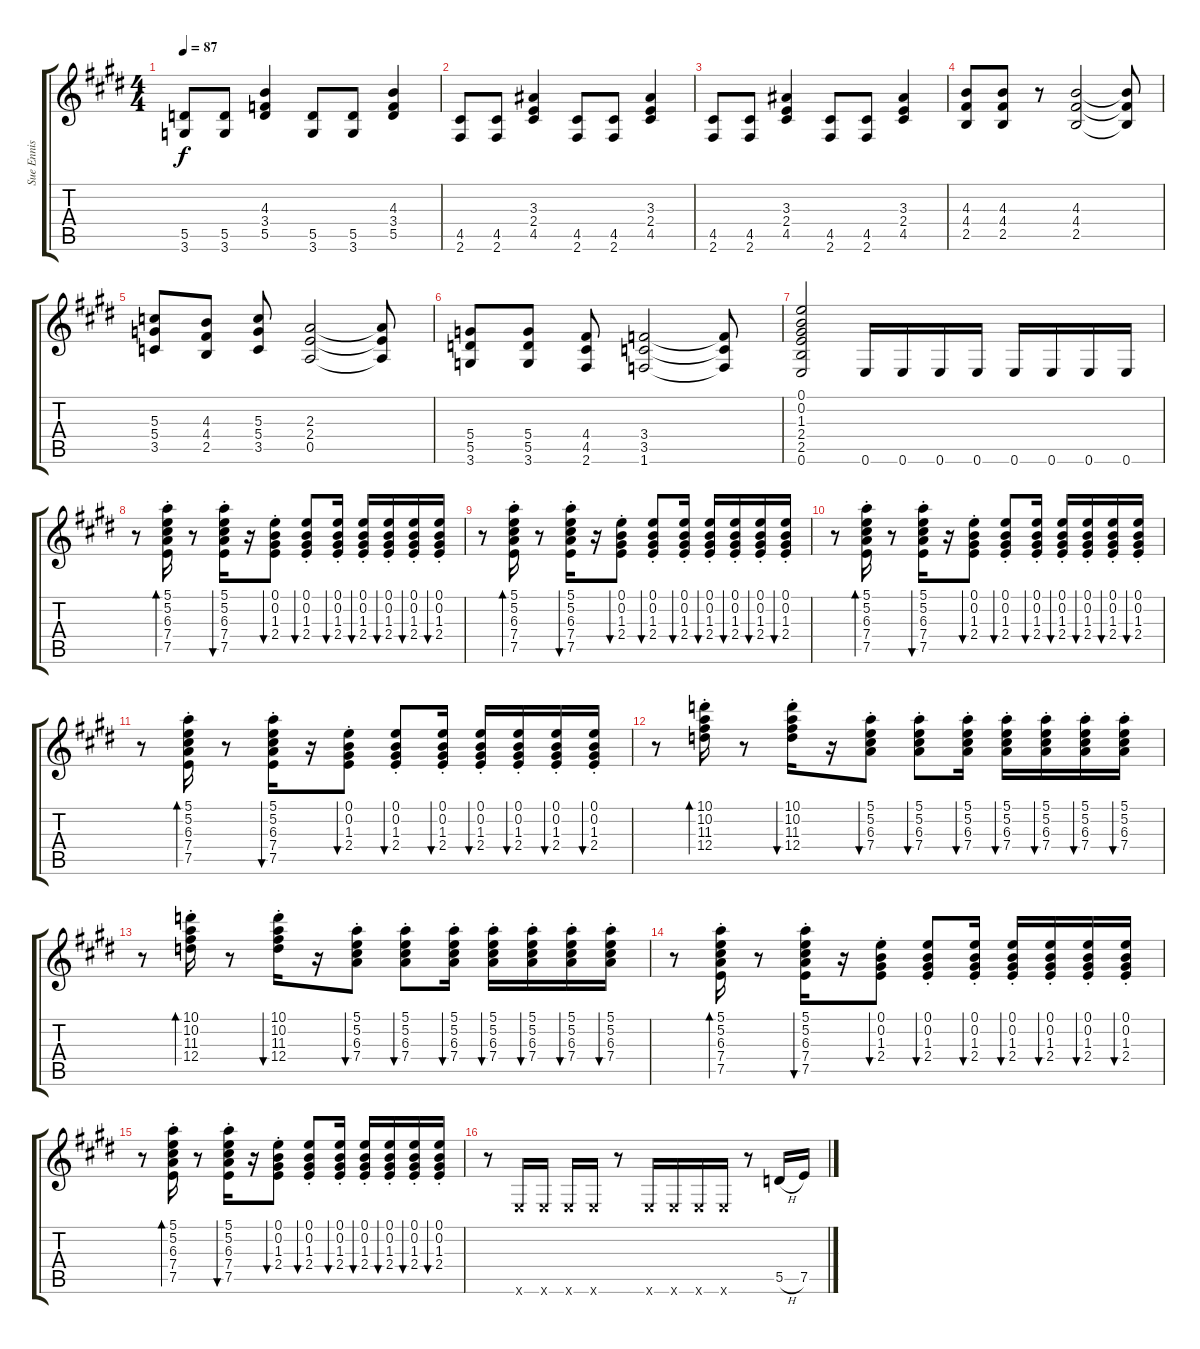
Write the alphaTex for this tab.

\track ("Sue Ennis Guitar" "Sue Ennis ") {instrument overdrivenguitar}
\staff {score tabs}
\tuning (E4 B3 G3 D3 A2 E2) {hide}
\ts (4 4)
\tempo 87
\clef g2
\ks e
(5.5 3.6).8{dy f} (5.5 3.6).8 (4.3 3.4 5.5).4 (5.5 3.6).8 (5.5 3.6).8 (4.3 3.4 5.5).4 |
(4.5 2.6).8 (4.5 2.6).8 (3.3 2.4 4.5).4 (4.5 2.6).8 (4.5 2.6).8 (3.3 2.4 4.5).4 |
(4.5 2.6).8 (4.5 2.6).8 (3.3 2.4 4.5).4 (4.5 2.6).8 (4.5 2.6).8 (3.3 2.4 4.5).4 |
(4.3 4.4 2.5).8 (4.3 4.4 2.5).8 r.8 (4.3 4.4 2.5).2 (4.3{t} 4.4{t} 2.5{t}).8 |
(5.3 5.4 3.5).8 (4.3 4.4 2.5).8 (5.3 5.4 3.5).8 (2.3 2.4 0.5).2 (2.3{t} 2.4{t} 0.5{t}).8 |
(5.4 5.5 3.6).8 (5.4 5.5 3.6).8 (4.4 4.5 2.6).8 (3.4 3.5 1.6).2 (3.4{t} 3.5{t} 1.6{t}).8 |
(0.1 0.2 1.3 2.4 2.5 0.6).2 0.6.16 0.6.16 0.6.16 0.6.16 0.6.16 0.6.16 0.6.16 0.6.16 |
r.8 (5.1 5.2 6.3 7.4 7.5{st}).16{bd 30 volume 11 instrument overdrivenguitar} r.8 (5.1 5.2 6.3 7.4{st} 7.5).16{bu 60} r.16 (0.1 0.2{st} 1.3 2.4).8{bu 60} (0.1 0.2 1.3{st} 2.4).8{bu 60} (0.1 0.2{st} 1.3 2.4).16{bu 60} (0.1 0.2 1.3{st} 2.4).16{bu 60} (0.1 0.2 1.3{st} 2.4).16{bu 60} (0.1 0.2 1.3{st} 2.4).16{bu 60} (0.1 0.2 1.3{st} 2.4).16{bu 60} |
r.8 (5.1 5.2 6.3 7.4 7.5{st}).16{bd 30} r.8 (5.1 5.2 6.3 7.4{st} 7.5).16{bu 60} r.16 (0.1 0.2{st} 1.3 2.4).8{bu 60} (0.1 0.2 1.3{st} 2.4).8{bu 60} (0.1 0.2{st} 1.3 2.4).16{bu 60} (0.1 0.2 1.3{st} 2.4).16{bu 60} (0.1 0.2 1.3{st} 2.4).16{bu 60} (0.1 0.2 1.3{st} 2.4).16{bu 60} (0.1 0.2 1.3{st} 2.4).16{bu 60} |
r.8 (5.1 5.2 6.3 7.4 7.5{st}).16{bd 30} r.8 (5.1 5.2 6.3 7.4{st} 7.5).16{bu 60} r.16 (0.1 0.2{st} 1.3 2.4).8{bu 60} (0.1 0.2 1.3{st} 2.4).8{bu 60} (0.1 0.2{st} 1.3 2.4).16{bu 60} (0.1 0.2 1.3{st} 2.4).16{bu 60} (0.1 0.2 1.3{st} 2.4).16{bu 60} (0.1 0.2 1.3{st} 2.4).16{bu 60} (0.1 0.2 1.3{st} 2.4).16{bu 60} |
r.8 (5.1 5.2 6.3 7.4 7.5{st}).16{bd 30} r.8 (5.1 5.2 6.3 7.4{st} 7.5).16{bu 60} r.16 (0.1 0.2{st} 1.3 2.4).8{bu 60} (0.1 0.2 1.3{st} 2.4).8{bu 60} (0.1 0.2{st} 1.3 2.4).16{bu 60} (0.1 0.2 1.3{st} 2.4).16{bu 60} (0.1 0.2 1.3{st} 2.4).16{bu 60} (0.1 0.2 1.3{st} 2.4).16{bu 60} (0.1 0.2 1.3{st} 2.4).16{bu 60} |
r.8 (10.1{st} 10.2{st} 11.3{st} 12.4{st}).16{bd 60} r.8 (10.1{st} 10.2{st} 11.3{st} 12.4{st}).16{bu 60} r.16 (5.1{st} 5.2{st} 6.3{st} 7.4{st}).8{bu 60} (5.1{st} 5.2{st} 6.3{st} 7.4{st}).8{bu 60} (5.1{st} 5.2{st} 6.3{st} 7.4{st}).16{bu 60} (5.1{st} 5.2{st} 6.3{st} 7.4{st}).16{bu 60} (5.1{st} 5.2{st} 6.3{st} 7.4{st}).16{bu 60} (5.1{st} 5.2{st} 6.3{st} 7.4{st}).16{bu 60} (5.1{st} 5.2{st} 6.3{st} 7.4{st}).16{bu 60} |
r.8 (10.1{st} 10.2{st} 11.3{st} 12.4{st}).16{bd 60} r.8 (10.1{st} 10.2{st} 11.3{st} 12.4{st}).16{bu 60} r.16 (5.1{st} 5.2{st} 6.3{st} 7.4{st}).8{bu 60} (5.1{st} 5.2{st} 6.3{st} 7.4{st}).8{bu 60} (5.1{st} 5.2{st} 6.3{st} 7.4{st}).16{bu 60} (5.1{st} 5.2{st} 6.3{st} 7.4{st}).16{bu 60} (5.1{st} 5.2{st} 6.3{st} 7.4{st}).16{bu 60} (5.1{st} 5.2{st} 6.3{st} 7.4{st}).16{bu 60} (5.1{st} 5.2{st} 6.3{st} 7.4{st}).16{bu 60} |
r.8 (5.1 5.2 6.3 7.4 7.5{st}).16{bd 30} r.8 (5.1 5.2 6.3 7.4{st} 7.5).16{bu 60} r.16 (0.1 0.2{st} 1.3 2.4).8{bu 60} (0.1 0.2 1.3{st} 2.4).8{bu 60} (0.1 0.2{st} 1.3 2.4).16{bu 60} (0.1 0.2 1.3{st} 2.4).16{bu 60} (0.1 0.2 1.3{st} 2.4).16{bu 60} (0.1 0.2 1.3{st} 2.4).16{bu 60} (0.1 0.2 1.3{st} 2.4).16{bu 60} |
r.8 (5.1 5.2 6.3 7.4 7.5{st}).16{bd 30} r.8 (5.1 5.2 6.3 7.4{st} 7.5).16{bu 60} r.16 (0.1 0.2{st} 1.3 2.4).8{bu 60} (0.1 0.2 1.3{st} 2.4).8{bu 60} (0.1 0.2{st} 1.3 2.4).16{bu 60} (0.1 0.2 1.3{st} 2.4).16{bu 60} (0.1 0.2 1.3{st} 2.4).16{bu 60} (0.1 0.2 1.3{st} 2.4).16{bu 60} (0.1 0.2 1.3{st} 2.4).16{bu 60} |
r.8{volume 13 instrument overdrivenguitar} 0.6{x}.16 0.6{x}.16 0.6{x}.16 0.6{x}.16 r.8 0.6{x}.16 0.6{x}.16 0.6{x}.16 0.6{x}.16 r.8 5.5{h}.16 7.5.16
